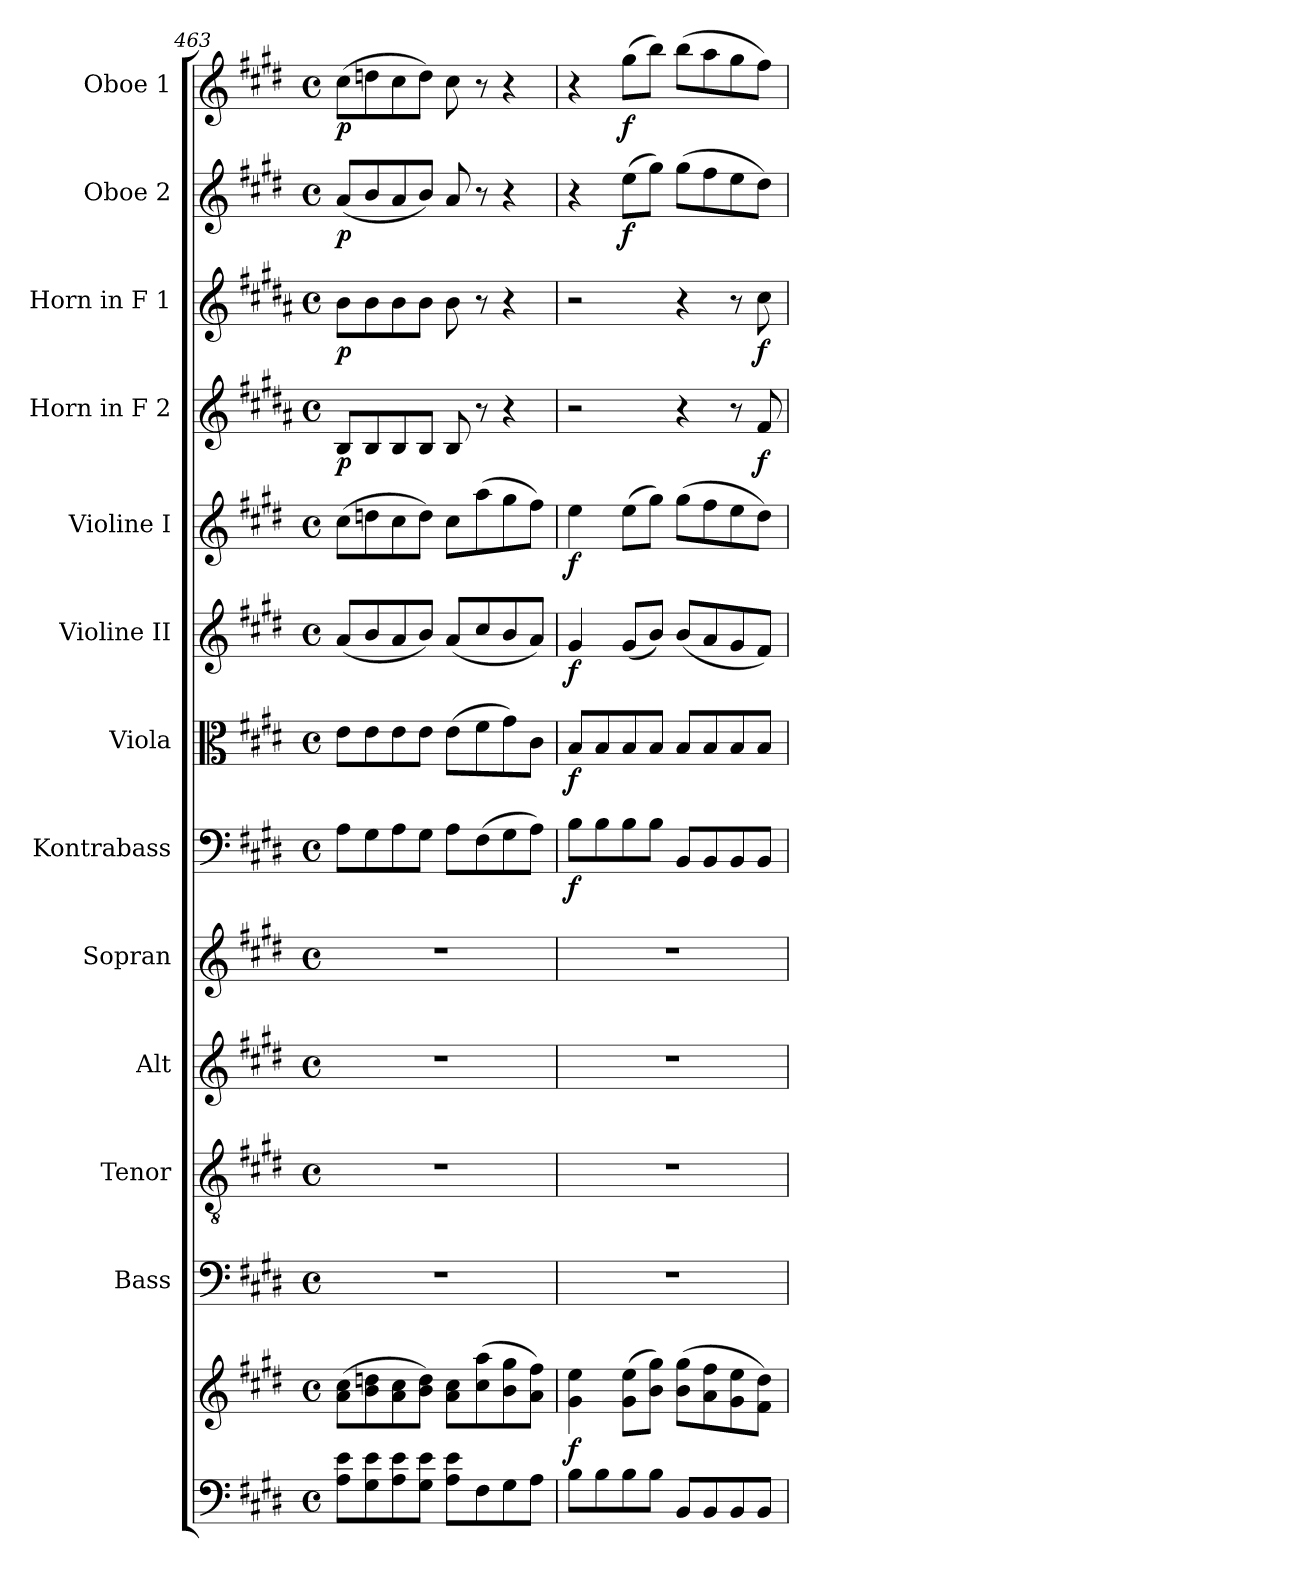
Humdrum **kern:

**kern	**kern	**dynam	**kern	**kern	**kern	**kern	**kern	**dynam	**kern	**dynam	**kern	**dynam	**kern	**dynam	**kern	**dynam	**kern	**dynam	**kern	**dynam	**kern	**dynam
*part13	*part13	*part13	*part12	*part11	*part10	*part9	*part8	*part8	*part7	*part7	*part6	*part6	*part5	*part5	*part4	*part4	*part3	*part3	*part2	*part2	*part1	*part1
*staff14	*staff13	*staff13/14	*staff12	*staff11	*staff10	*staff9	*staff8	*staff8	*staff7	*staff7	*staff6	*staff6	*staff5	*staff5	*staff4	*staff4	*staff3	*staff3	*staff2	*staff2	*staff1	*staff1
*	*	*	*I"Bass	*I"Tenor	*I"Alt	*I"Sopran	*I"Kontrabass	*	*I"Viola	*	*I"Violine II	*	*I"Violine I	*	*I"Horn in F 2	*	*I"Horn in F 1	*	*I"Oboe 2	*	*I"Oboe 1	*
*	*	*	*I'B.	*I'T.	*I'A.	*I'S.	*I'Kb.	*	*I'Vla.	*	*I'Vl. II	*	*I'Vl. I	*	*	*	*	*	*I'Ob.. 2	*	*I'Ob. 1	*
*clefF4	*clefG2	*	*clefF4	*clefGv2	*clefG2	*clefG2	*clefF4	*	*clefC3	*	*clefG2	*	*clefG2	*	*clefG2	*	*clefG2	*	*clefG2	*	*clefG2	*
*	*	*	*	*	*	*	*ITrd7c12	*	*	*	*	*	*	*	*ITrd4c7	*	*ITrd4c7	*	*	*	*	*
*k[f#c#g#d#]	*k[f#c#g#d#]	*	*k[f#c#g#d#]	*k[f#c#g#d#]	*k[f#c#g#d#]	*k[f#c#g#d#]	*k[f#c#g#d#]	*	*k[f#c#g#d#]	*	*k[f#c#g#d#]	*	*k[f#c#g#d#]	*	*k[f#c#g#d#]	*	*k[f#c#g#d#]	*	*k[f#c#g#d#]	*	*k[f#c#g#d#]	*
*E:	*E:	*	*E:	*E:	*E:	*E:	*E:	*	*E:	*	*E:	*	*E:	*	*E:	*	*E:	*	*E:	*	*E:	*
*M4/4	*M4/4	*	*M4/4	*M4/4	*M4/4	*M4/4	*M4/4	*	*M4/4	*	*M4/4	*	*M4/4	*	*M4/4	*	*M4/4	*	*M4/4	*	*M4/4	*
*met(c)	*met(c)	*	*met(c)	*met(c)	*met(c)	*met(c)	*met(c)	*	*met(c)	*	*met(c)	*	*met(c)	*	*met(c)	*	*met(c)	*	*met(c)	*	*met(c)	*
=463	=463	=463	=463	=463	=463	=463	=463	=463	=463	=463	=463	=463	=463	=463	=463	=463	=463	=463	=463	=463	=463	=463
!	!	!	!	!	!	!	!	!	!	!	!	!	!	!	!	!LO:DY:b	!	!LO:DY:b	!	!LO:DY:b	!	!LO:DY:b
8A\ 8e\L	(>8a\ 8cc#\L	.	1r	1r	1r	1r	8AA\L	.	8e\L	.	(<8a/L	.	(>8cc#\L	.	8E/L	p	8e\L	p	(<8a/L	p	(>8cc#\L	p
8G#\ 8e\	8b\ 8ddn\	.	.	.	.	.	8GG#\	.	8e\	.	8b/	.	8ddn\	.	8E/	.	8e\	.	8b/	.	8ddn\	.
8A\ 8e\	8a\ 8cc#\	.	.	.	.	.	8AA\	.	8e\	.	8a/	.	8cc#\	.	8E/	.	8e\	.	8a/	.	8cc#\	.
8G#\ 8e\J	8b\ 8dd\J)	.	.	.	.	.	8GG#\J	.	8e\J	.	8b/J)	.	8dd\J)	.	8E/J	.	8e\J	.	8b/J)	.	8dd\J)	.
8A\ 8e\L	8a\ 8cc#\L	.	.	.	.	.	8AA\L	.	(>8e\L	.	(<8a/L	.	8cc#\L	.	8E/	.	8e\	.	8a/	.	8cc#\	.
8F#\	(>8cc#\ 8aa\	.	.	.	.	.	(>8FF#\	.	8f#\	.	8cc#/	.	(>8aa\	.	8r	.	8r	.	8r	.	8r	.
8G#\	8b\ 8gg#\	.	.	.	.	.	8GG#\	.	8g#\)	.	8b/	.	8gg#\	.	4r	.	4r	.	4r	.	4r	.
8A\J	8a\ 8ff#\J)	.	.	.	.	.	8AA\J)	.	8c#\J	.	8a/J)	.	8ff#\J)	.	.	.	.	.	.	.	.	.
=464	=464	=464	=464	=464	=464	=464	=464	=464	=464	=464	=464	=464	=464	=464	=464	=464	=464	=464	=464	=464	=464	=464
!	!	!LO:DY:b	!	!	!	!	!	!LO:DY:b	!	!LO:DY:b	!	!LO:DY:b	!	!LO:DY:b	!	!	!	!	!	!	!	!
8B\L	4g#\ 4ee\	f	1r	1r	1r	1r	8BB\L	f	8B/L	f	4g#/	f	4ee\	f	2r	.	2r	.	4r	.	4r	.
8B\	.	.	.	.	.	.	8BB\	.	8B/	.	.	.	.	.	.	.	.	.	.	.	.	.
!	!	!	!	!	!	!	!	!	!	!	!	!	!	!	!	!	!	!	!	!LO:DY:b	!	!LO:DY:b
8B\	(>8g#\ 8ee\L	.	.	.	.	.	8BB\	.	8B/	.	(<8g#/L	.	(>8ee\L	.	.	.	.	.	(>8ee\L	f	(>8gg#\L	f
8B\J	8b\ 8gg#\J)	.	.	.	.	.	8BB\J	.	8B/J	.	8b/J)	.	8gg#\J)	.	.	.	.	.	8gg#\J)	.	8bb\J)	.
8BB/L	(>8b\ 8gg#\L	.	.	.	.	.	8BBB/L	.	8B/L	.	(<8b/L	.	(>8gg#\L	.	4r	.	4r	.	(>8gg#\L	.	(>8bb\L	.
8BB/	8a\ 8ff#\	.	.	.	.	.	8BBB/	.	8B/	.	8a/	.	8ff#\	.	.	.	.	.	8ff#\	.	8aa\	.
8BB/	8g#\ 8ee\	.	.	.	.	.	8BBB/	.	8B/	.	8g#/	.	8ee\	.	8r	.	8r	.	8ee\	.	8gg#\	.
!	!	!	!	!	!	!	!	!	!	!	!	!	!	!	!	!LO:DY:b	!	!LO:DY:b	!	!	!	!
8BB/J	8f#\ 8dd#\J)	.	.	.	.	.	8BBB/J	.	8B/J	.	8f#/J)	.	8dd#\J)	.	8B/	f	8f#\	f	8dd#\J)	.	8ff#\J)	.
=	=	=	=	=	=	=	=	=	=	=	=	=	=	=	=	=	=	=	=	=	=	=
*-	*-	*-	*-	*-	*-	*-	*-	*-	*-	*-	*-	*-	*-	*-	*-	*-	*-	*-	*-	*-	*-	*-
